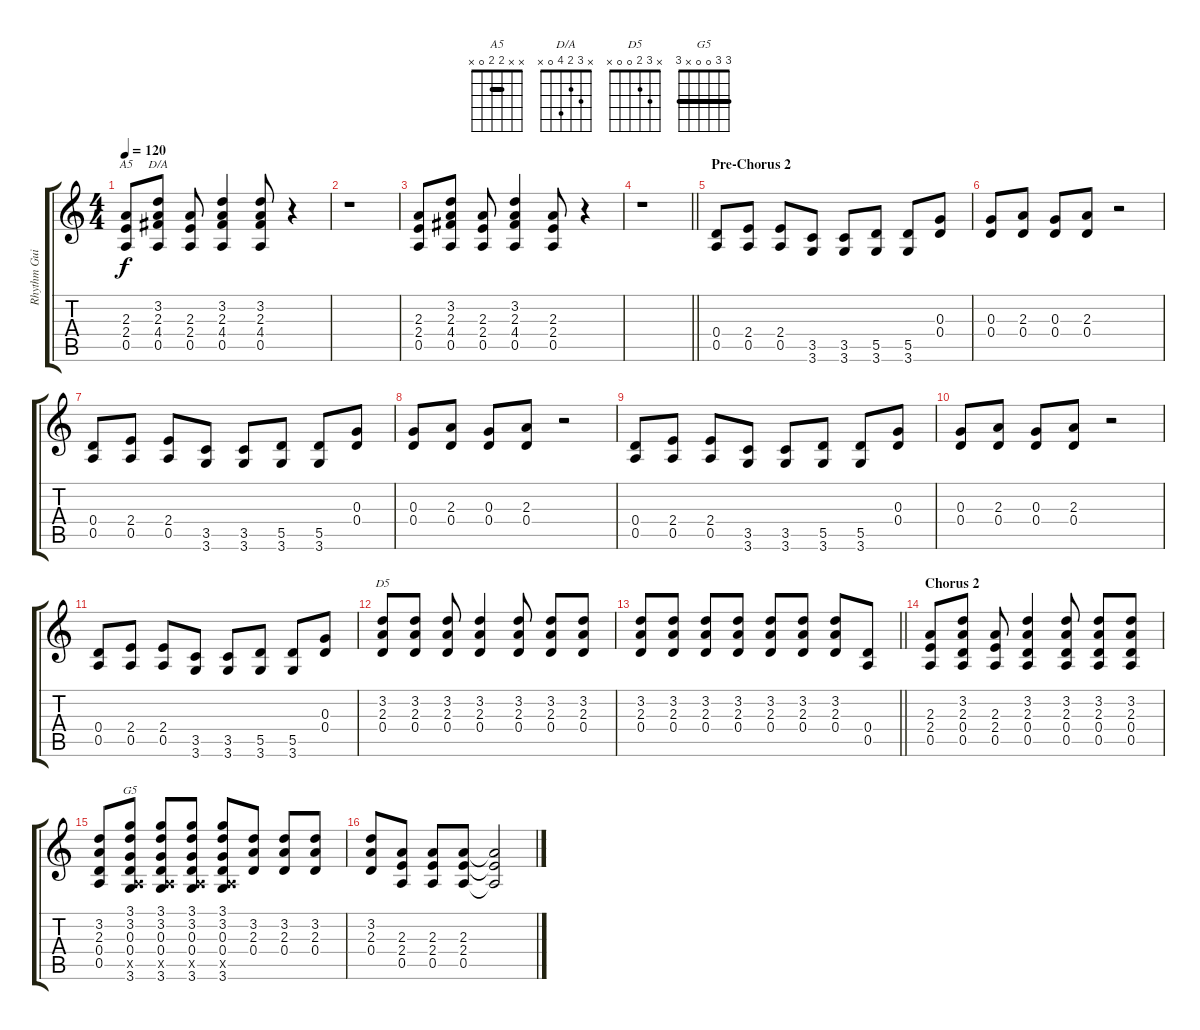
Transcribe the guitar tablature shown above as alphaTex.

\track ("Rhythm Guitar (Malcolm Young)" "Rhythm Gui") {instrument distortionguitar}
\staff {score tabs}
\tuning (E4 B3 G3 D3 A2 E2) {hide}
\chord ("A5" x x 2 2 0 x) {barre 2}
\chord ("D/A" x 3 2 4 0 x)
\chord ("D5" x 3 2 0 0 x)
\chord ("G5" 3 3 0 0 x 3) {barre 3}
\ts (4 4)
\tempo 120
\clef g2
\ks c
(2.3 2.4 0.5).8{ch "A5" dy f} (3.2 2.3 4.4 0.5).8{ch "D/A"} (2.3 2.4 0.5).8 (3.2 2.3 4.4 0.5).4 (3.2 2.3 4.4 0.5).8 r.4 |
r.1 |
(2.3 2.4 0.5).8 (3.2 2.3 4.4 0.5).8 (2.3 2.4 0.5).8 (3.2 2.3 4.4 0.5).4 (2.3 2.4 0.5).8 r.4 |
\barLineRight lightlight
r.1 |
\section ("" "Pre-Chorus 2")
(0.4 0.5).8 (2.4 0.5).8 (2.4 0.5).8 (3.5 3.6).8 (3.5 3.6).8 (5.5 3.6).8 (5.5 3.6).8 (0.3 0.4).8 |
(0.3 0.4).8 (2.3 0.4).8 (0.3 0.4).8 (2.3 0.4).8 r.2 |
(0.4 0.5).8 (2.4 0.5).8 (2.4 0.5).8 (3.5 3.6).8 (3.5 3.6).8 (5.5 3.6).8 (5.5 3.6).8 (0.3 0.4).8 |
(0.3 0.4).8 (2.3 0.4).8 (0.3 0.4).8 (2.3 0.4).8 r.2 |
(0.4 0.5).8 (2.4 0.5).8 (2.4 0.5).8 (3.5 3.6).8 (3.5 3.6).8 (5.5 3.6).8 (5.5 3.6).8 (0.3 0.4).8 |
(0.3 0.4).8 (2.3 0.4).8 (0.3 0.4).8 (2.3 0.4).8 r.2 |
(0.4 0.5).8 (2.4 0.5).8 (2.4 0.5).8 (3.5 3.6).8 (3.5 3.6).8 (5.5 3.6).8 (5.5 3.6).8 (0.3 0.4).8 |
(3.2 2.3 0.4).8{ch "D5"} (3.2 2.3 0.4).8 (3.2 2.3 0.4).8 (3.2 2.3 0.4).4 (3.2 2.3 0.4).8 (3.2 2.3 0.4).8 (3.2 2.3 0.4).8 |
\barLineRight lightlight
(3.2 2.3 0.4).8 (3.2 2.3 0.4).8 (3.2 2.3 0.4).8 (3.2 2.3 0.4).8 (3.2 2.3 0.4).8 (3.2 2.3 0.4).8 (3.2 2.3 0.4).8 (0.4 0.5).8 |
\section ("" "Chorus 2")
(2.3 2.4 0.5).8 (3.2 2.3 0.4 0.5).8 (2.3 2.4 0.5).8 (3.2 2.3 0.4 0.5).4 (3.2 2.3 0.4 0.5).8 (3.2 2.3 0.4 0.5).8 (3.2 2.3 0.4 0.5).8 |
(3.2 2.3 0.4 0.5).8 (3.1 3.2 0.3 0.4 0.5{x} 3.6).8{ch "G5"} (3.1 3.2 0.3 0.4 0.5{x} 3.6).8 (3.1 3.2 0.3 0.4 0.5{x} 3.6).8 (3.1 3.2 0.3 0.4 0.5{x} 3.6).8 (3.2 2.3 0.4).8 (3.2 2.3 0.4).8 (3.2 2.3 0.4).8 |
(3.2 2.3 0.4).8 (2.3 2.4 0.5).8 (2.3 2.4 0.5).8 (2.3 2.4 0.5).8 (2.3{t} 2.4{t} 0.5{t}).2
